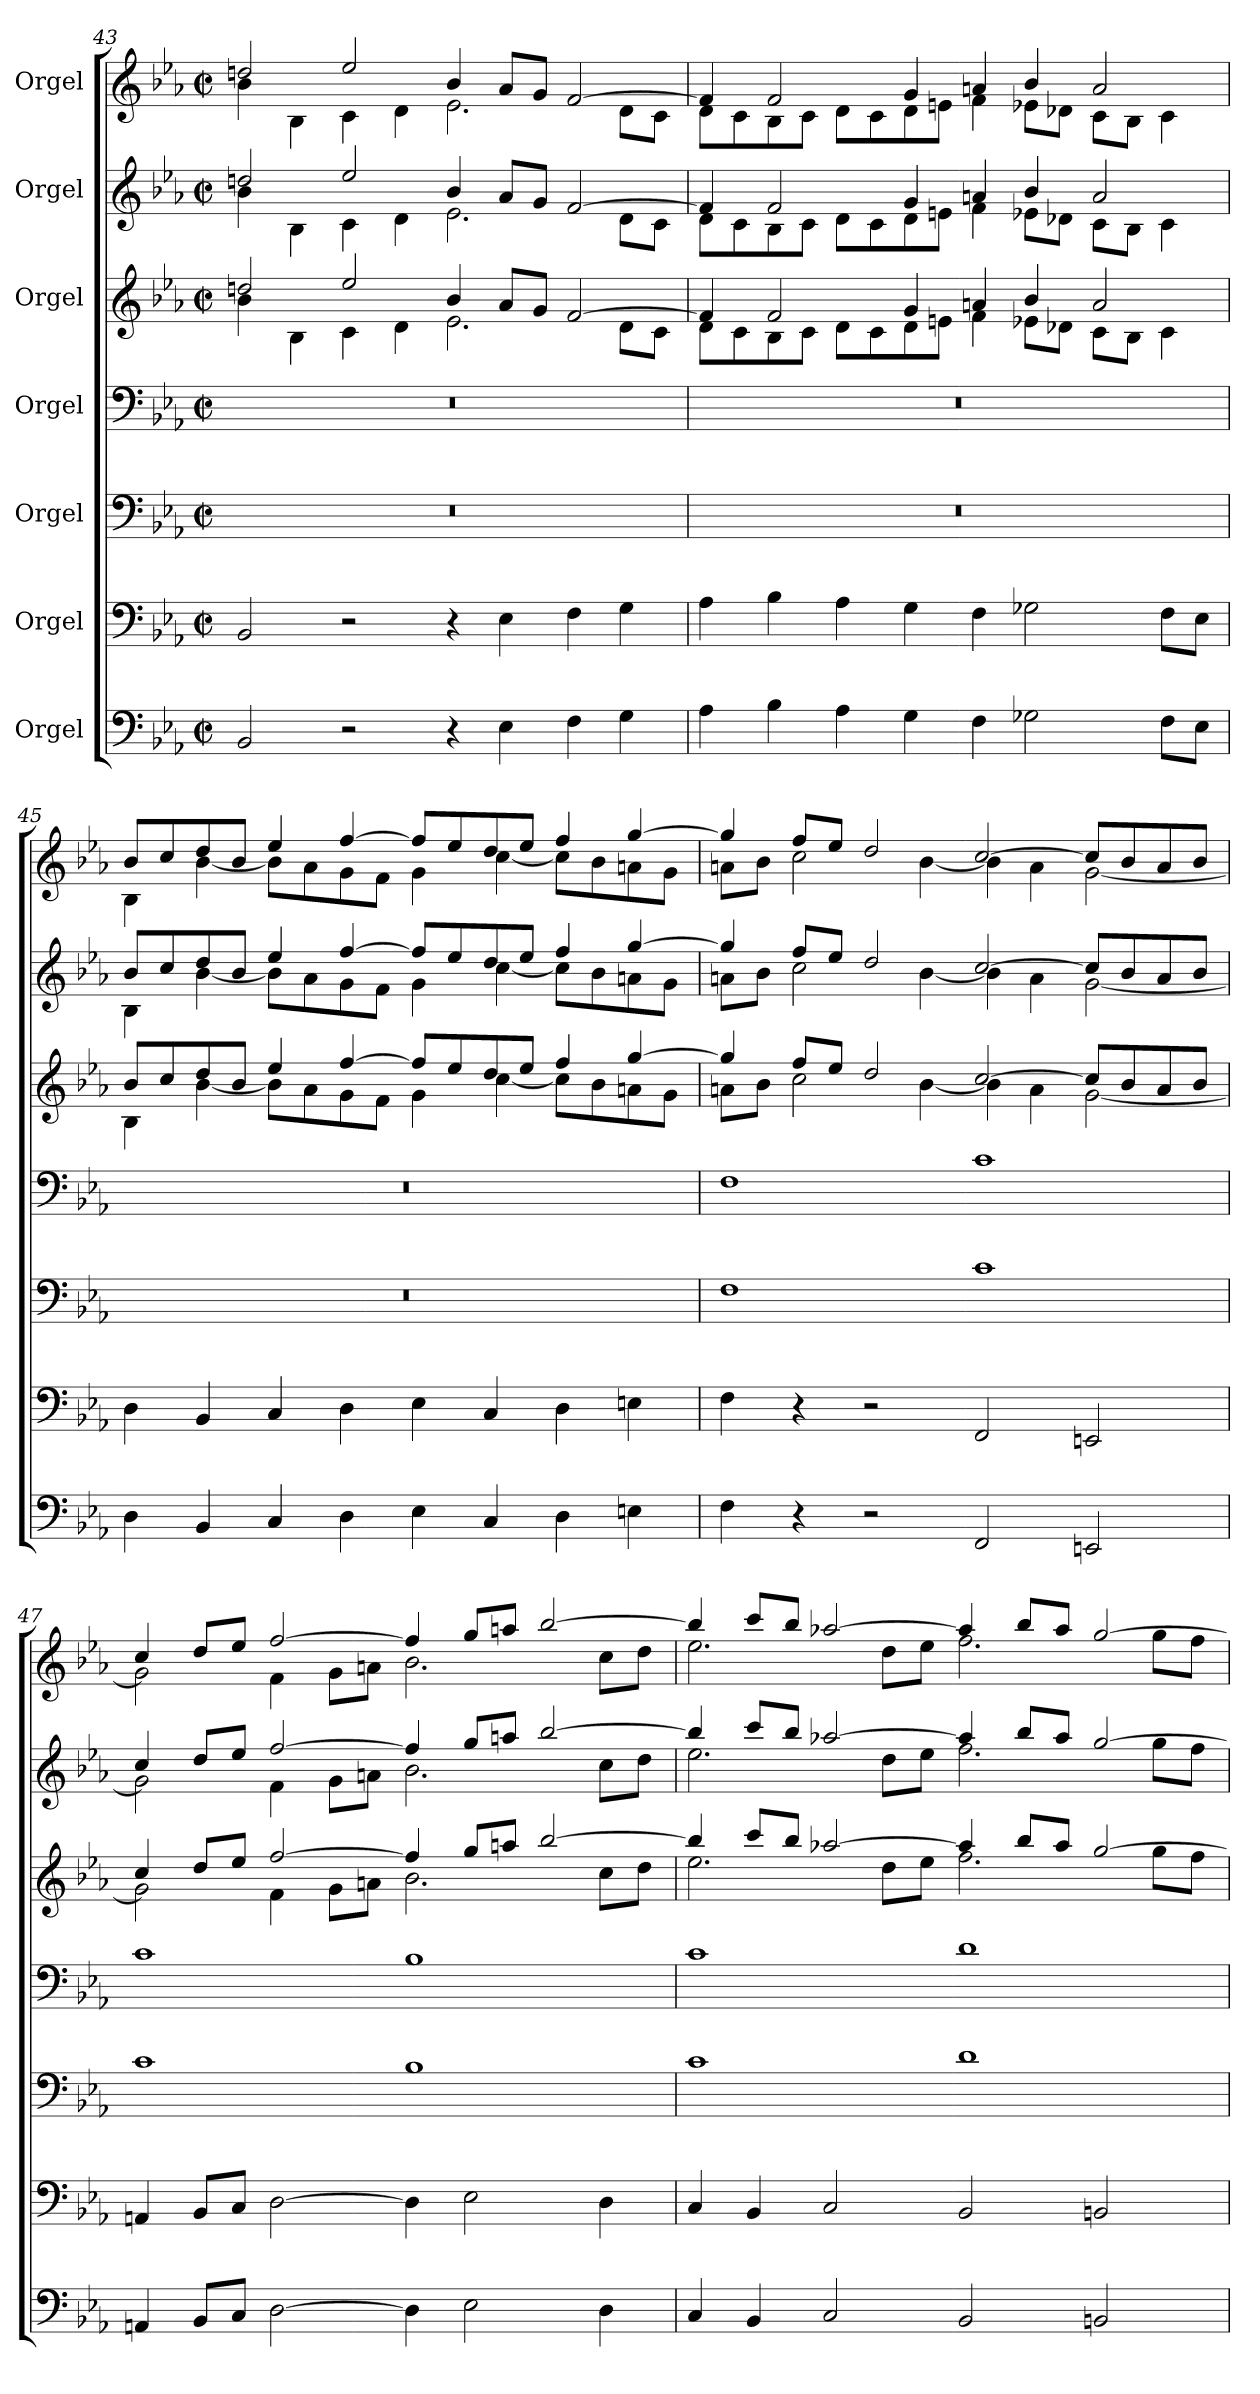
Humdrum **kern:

**kern	**kern	**kern	**kern	**kern	**kern	**kern
*part7	*part6	*part5	*part4	*part3	*part2	*part1
*staff7	*staff6	*staff5	*staff4	*staff3	*staff2	*staff1
*I"Orgel	*I"Orgel	*I"Orgel	*I"Orgel	*I"Orgel	*I"Orgel	*I"Orgel
!!LO:LB:g=z
*clefF4	*clefF4	*clefF4	*clefF4	*clefG2	*clefG2	*clefG2
*k[b-e-a-]	*k[b-e-a-]	*k[b-e-a-]	*k[b-e-a-]	*k[b-e-a-]	*k[b-e-a-]	*k[b-e-a-]
*M4/2	*M4/2	*M4/2	*M4/2	*M4/2	*M4/2	*M4/2
*met(c|)	*met(c|)	*met(c|)	*met(c|)	*met(c|)	*met(c|)	*met(c|)
=43	=43	=43	=43	=43	=43	=43
*	*	*	*	*^	*^	*^
2BB-/	2BB-/	0r	0r	2ddn/	4b-\	2ddn/	4b-\	2ddn/	4b-\
.	.	.	.	.	4B-\	.	4B-\	.	4B-\
2r	2r	.	.	2ee-/	4c\	2ee-/	4c\	2ee-/	4c\
.	.	.	.	.	4d\	.	4d\	.	4d\
4r	4r	.	.	4b-/	2.e-\	4b-/	2.e-\	4b-/	2.e-\
4E-\	4E-\	.	.	8a-/L	.	8a-/L	.	8a-/L	.
.	.	.	.	8g/J	.	8g/J	.	8g/J	.
4F\	4F\	.	.	[2f/	.	[2f/	.	[2f/	.
4G\	4G\	.	.	.	8d\L	.	8d\L	.	8d\L
.	.	.	.	.	8c\J	.	8c\J	.	8c\J
=44	=44	=44	=44	=44	=44	=44	=44	=44	=44
4A-\	4A-\	0r	0r	4f/]	8d\L	4f/]	8d\L	4f/]	8d\L
.	.	.	.	.	8c\	.	8c\	.	8c\
4B-\	4B-\	.	.	2f/	8B-\	2f/	8B-\	2f/	8B-\
.	.	.	.	.	8c\J	.	8c\J	.	8c\J
4A-\	4A-\	.	.	.	8d\L	.	8d\L	.	8d\L
.	.	.	.	.	8c\	.	8c\	.	8c\
4G\	4G\	.	.	4g/	8d\	4g/	8d\	4g/	8d\
.	.	.	.	.	8en\J	.	8en\J	.	8en\J
4F\	4F\	.	.	4an/	4f\	4an/	4f\	4an/	4f\
2G-X\	2G-X\	.	.	4b-/	8e-X\L	4b-/	8e-X\L	4b-/	8e-X\L
.	.	.	.	.	8d-X\J	.	8d-X\J	.	8d-X\J
.	.	.	.	2a/	8c\L	2a/	8c\L	2a/	8c\L
.	.	.	.	.	8B-\J	.	8B-\J	.	8B-\J
8F\L	8F\L	.	.	.	4c\	.	4c\	.	4c\
8E-\J	8E-\J	.	.	.	.	.	.	.	.
=45	=45	=45	=45	=45	=45	=45	=45	=45	=45
4D\	4D\	0r	0r	8b-/L	4B-\	8b-/L	4B-\	8b-/L	4B-\
.	.	.	.	8cc/	.	8cc/	.	8cc/	.
4BB-/	4BB-/	.	.	8dd/	[4b-\	8dd/	[4b-\	8dd/	[4b-\
.	.	.	.	8b-/J	.	8b-/J	.	8b-/J	.
4C/	4C/	.	.	4ee-/	8b-\L]	4ee-/	8b-\L]	4ee-/	8b-\L]
.	.	.	.	.	8a-\	.	8a-\	.	8a-\
4D\	4D\	.	.	[4ff/	8g\	[4ff/	8g\	[4ff/	8g\
.	.	.	.	.	8f\J	.	8f\J	.	8f\J
4E-\	4E-\	.	.	8ff/L]	4g\	8ff/L]	4g\	8ff/L]	4g\
.	.	.	.	8ee-/	.	8ee-/	.	8ee-/	.
4C/	4C/	.	.	8dd/	[4cc\	8dd/	[4cc\	8dd/	[4cc\
.	.	.	.	8ee-/J	.	8ee-/J	.	8ee-/J	.
4D\	4D\	.	.	4ff/	8cc\L]	4ff/	8cc\L]	4ff/	8cc\L]
.	.	.	.	.	8b-\	.	8b-\	.	8b-\
4En\	4En\	.	.	[4gg/	8an\	[4gg/	8an\	[4gg/	8an\
.	.	.	.	.	8g\J	.	8g\J	.	8g\J
!!LO:PB:g=z	!!
=46	=46	=46	=46	=46	=46	=46	=46	=46	=46
4F\	4F\	1F	1F	4gg/]	8an\L	4gg/]	8an\L	4gg/]	8an\L
.	.	.	.	.	8b-\J	.	8b-\J	.	8b-\J
4r	4r	.	.	8ff/L	2cc\	8ff/L	2cc\	8ff/L	2cc\
.	.	.	.	8ee-/J	.	8ee-/J	.	8ee-/J	.
2r	2r	.	.	2dd/	.	2dd/	.	2dd/	.
.	.	.	.	.	[4b-\	.	[4b-\	.	[4b-\
2FF/	2FF/	1c	1c	[2cc/	4b-\]	[2cc/	4b-\]	[2cc/	4b-\]
.	.	.	.	.	4a\	.	4a\	.	4a\
2EEn/	2EEn/	.	.	8cc/L]	[2g\	8cc/L]	[2g\	8cc/L]	[2g\
.	.	.	.	8b-/	.	8b-/	.	8b-/	.
.	.	.	.	8a/	.	8a/	.	8a/	.
.	.	.	.	8b-/J	.	8b-/J	.	8b-/J	.
=47	=47	=47	=47	=47	=47	=47	=47	=47	=47
4AAn/	4AAn/	1c	1c	4cc/	2g\]	4cc/	2g\]	4cc/	2g\]
8BB-/L	8BB-/L	.	.	8dd/L	.	8dd/L	.	8dd/L	.
8C/J	8C/J	.	.	8ee-/J	.	8ee-/J	.	8ee-/J	.
[2D\	[2D\	.	.	[2ff/	4f\	[2ff/	4f\	[2ff/	4f\
.	.	.	.	.	8g\L	.	8g\L	.	8g\L
.	.	.	.	.	8an\J	.	8an\J	.	8an\J
4D\]	4D\]	1B-	1B-	4ff/]	2.b-\	4ff/]	2.b-\	4ff/]	2.b-\
2E-\	2E-\	.	.	8gg/L	.	8gg/L	.	8gg/L	.
.	.	.	.	8aan/J	.	8aan/J	.	8aan/J	.
.	.	.	.	[2bb-/	.	[2bb-/	.	[2bb-/	.
4D\	4D\	.	.	.	8cc\L	.	8cc\L	.	8cc\L
.	.	.	.	.	8dd\J	.	8dd\J	.	8dd\J
=48	=48	=48	=48	=48	=48	=48	=48	=48	=48
4C/	4C/	1c	1c	4bb-/]	2.ee-\	4bb-/]	2.ee-\	4bb-/]	2.ee-\
4BB-/	4BB-/	.	.	8ccc/L	.	8ccc/L	.	8ccc/L	.
.	.	.	.	8bb-/J	.	8bb-/J	.	8bb-/J	.
2C/	2C/	.	.	[2aa-X/	.	[2aa-X/	.	[2aa-X/	.
.	.	.	.	.	8dd\L	.	8dd\L	.	8dd\L
.	.	.	.	.	8ee-\J	.	8ee-\J	.	8ee-\J
2BB-/	2BB-/	1d	1d	4aa-/]	2.ff\	4aa-/]	2.ff\	4aa-/]	2.ff\
.	.	.	.	8bb-/L	.	8bb-/L	.	8bb-/L	.
.	.	.	.	8aa-/J	.	8aa-/J	.	8aa-/J	.
2BBn/	2BBn/	.	.	[2gg/	.	[2gg/	.	[2gg/	.
.	.	.	.	.	8gg\L	.	8gg\L	.	8gg\L
.	.	.	.	.	8ff\J	.	8ff\J	.	8ff\J
*	*	*	*	*v	*v	*	*	*v	*v
*	*	*	*	*	*v	*v	*
=	=	=	=	=	=	=
*-	*-	*-	*-	*-	*-	*-
